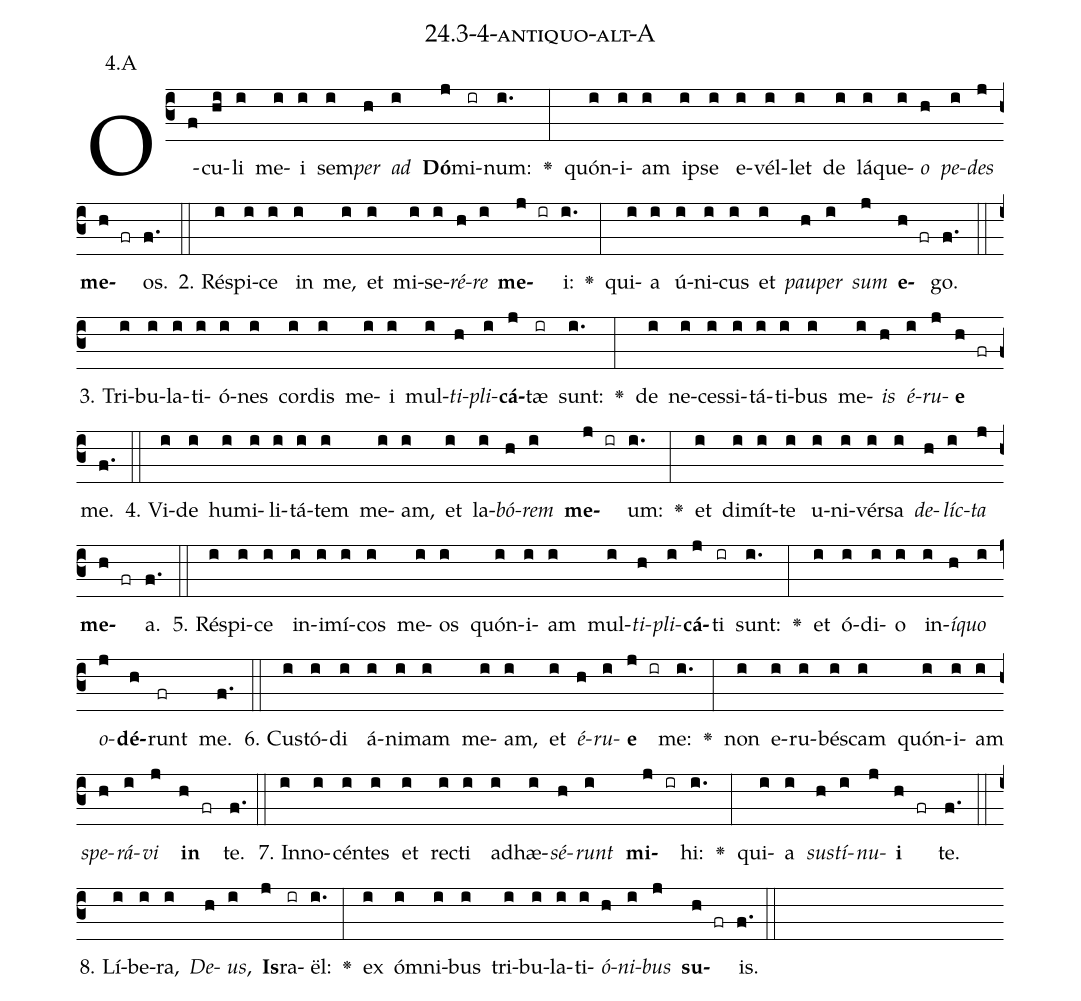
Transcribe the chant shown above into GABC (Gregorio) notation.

name: 24.3-4-antiquo-alt-A;
annotation: 4.A;
%%
(c3)O(f)cu(hi)li(i) me(i)i(i) sem(i)<i>per</i>(h) <i>ad</i>(i) <b>Dó</b>(j)mi(ir)num:(i.) <v>\greheightstar</v>(:) quón(i)i(i)am(i) ip(i)se(i) e(i)vél(i)let(i) de(i) lá(i)que(i)<i>o</i>(h) <i>pe</i>(i)<i>des</i>(j) <b>me</b>(h fr)os.(f.) (::)
2. Ré(i)spi(i)ce(i) in(i) me,(i) et(i) mi(i)se(i)<i>ré</i>(h)<i>re</i>(i) <b>me</b>(j ir)i:(i.) <v>\greheightstar</v>(:) qui(i)a(i) ú(i)ni(i)cus(i) et(i) <i>pau</i>(h)<i>per</i>(i) <i>sum</i>(j) <b>e</b>(h fr)go.(f.) (::)
3. Tri(i)bu(i)la(i)ti(i)ó(i)nes(i) cor(i)dis(i) me(i)i(i) mul(i)<i>ti</i>(h)<i>pli</i>(i)<b>cá</b>(j)tæ(ir) sunt:(i.) <v>\greheightstar</v>(:) de(i) ne(i)ces(i)si(i)tá(i)ti(i)bus(i) me(i)<i>is</i>(h) <i>é</i>(i)<i>ru</i>(j)<b>e</b>(h fr) me.(f.) (::)
4. Vi(i)de(i) hu(i)mi(i)li(i)tá(i)tem(i) me(i)am,(i) et(i) la(i)<i>bó</i>(h)<i>rem</i>(i) <b>me</b>(j ir)um:(i.) <v>\greheightstar</v>(:) et(i) di(i)mít(i)te(i) u(i)ni(i)vér(i)sa(i) <i>de</i>(h)<i>líc</i>(i)<i>ta</i>(j) <b>me</b>(h fr)a.(f.) (::)
5. Ré(i)spi(i)ce(i) in(i)i(i)mí(i)cos(i) me(i)os(i) quón(i)i(i)am(i) mul(i)<i>ti</i>(h)<i>pli</i>(i)<b>cá</b>(j)ti(ir) sunt:(i.) <v>\greheightstar</v>(:) et(i) ó(i)di(i)o(i) in(i)<i>í</i>(h)<i>quo</i>(i) <i>o</i>(j)<b>dé</b>(h)runt(fr) me.(f.) (::)
6. Cus(i)tó(i)di(i) á(i)ni(i)mam(i) me(i)am,(i) et(i) <i>é</i>(h)<i>ru</i>(i)<b>e</b>(j ir) me:(i.) <v>\greheightstar</v>(:) non(i) e(i)ru(i)bés(i)cam(i) quón(i)i(i)am(i) <i>spe</i>(h)<i>rá</i>(i)<i>vi</i>(j) <b>in</b>(h fr) te.(f.) (::)
7. In(i)no(i)cén(i)tes(i) et(i) rec(i)ti(i) ad(i)hæ(i)<i>sé</i>(h)<i>runt</i>(i) <b>mi</b>(j ir)hi:(i.) <v>\greheightstar</v>(:) qui(i)a(i) <i>sus</i>(h)<i>tí</i>(i)<i>nu</i>(j)<b>i</b>(h fr) te.(f.) (::)
8. Lí(i)be(i)ra,(i) <i>De</i>(h)<i>us</i>,(i) <b>Is</b>(j)ra(ir)ël:(i.) <v>\greheightstar</v>(:) ex(i) óm(i)ni(i)bus(i) tri(i)bu(i)la(i)ti(i)<i>ó</i>(h)<i>ni</i>(i)<i>bus</i>(j) <b>su</b>(h fr)is.(f.) (::)
